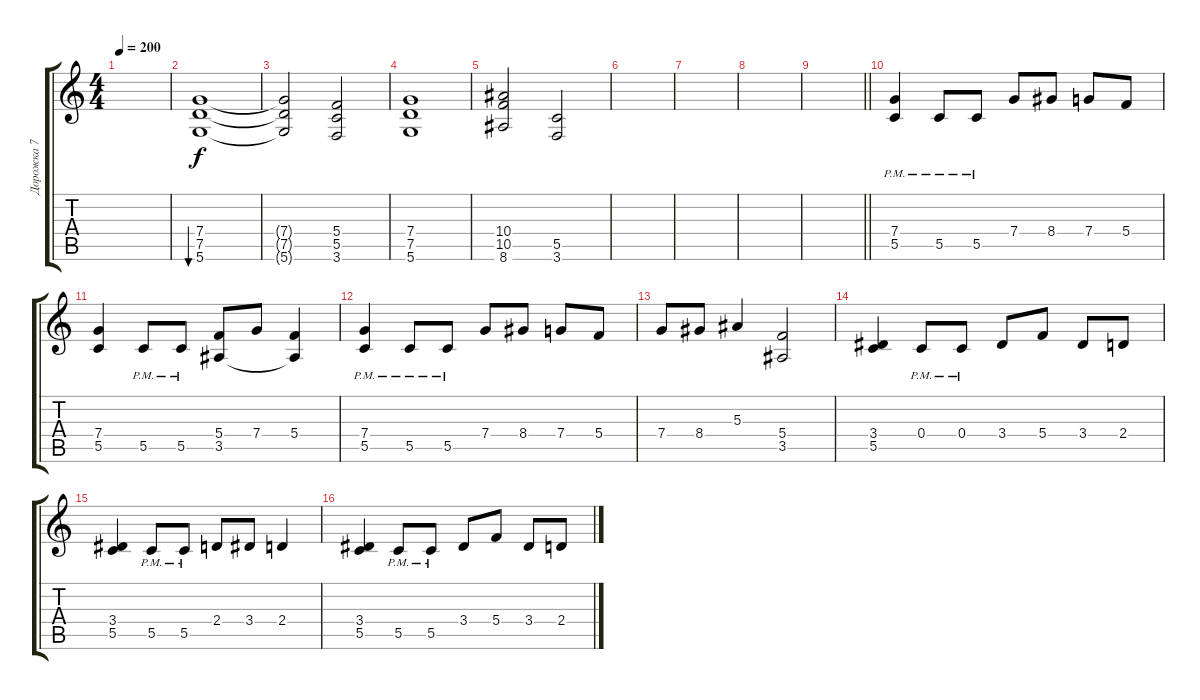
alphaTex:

\track ("Дорожка 7" "Дорожка 7") {instrument overdrivenguitar}
\staff {score tabs}
\tuning (D4 A3 F3 C3 G2 D2) {hide}
\ts (4 4)
\tempo 200
\clef g2
\ks c
|
(7.4 7.5 5.6).1{bu 240} |
(7.4{t} 7.5{t} 5.6{t}).2 (5.4 5.5 3.6).2 |
(7.4 7.5 5.6).1 |
(10.4 10.5 8.6).2 (5.5 3.6).2 |
|
|
|
\barLineRight lightlight
|
\section ("" "")
(7.4 5.5{pm}).4 5.5{pm}.8 5.5{pm}.8 7.4.8 8.4.8 7.4.8 5.4.8 |
(7.4 5.5).4 5.5{pm}.8 5.5{pm}.8 (5.4 3.5).8 7.4.8 (5.4 3.5{t}).4 |
(7.4 5.5{pm}).4 5.5{pm}.8 5.5{pm}.8 7.4.8 8.4.8 7.4.8 5.4.8 |
7.4.8 8.4.8 5.3.4 (5.4 3.5).2 |
(3.4 5.5).4 0.4{pm}.8 0.4{pm}.8 3.4.8 5.4.8 3.4.8 2.4.8 |
(3.4 5.5).4 5.5{pm}.8 5.5{pm}.8 2.4.8 3.4.8 2.4.4 |
(3.4 5.5).4 5.5{pm}.8 5.5{pm}.8 3.4.8 5.4.8 3.4.8 2.4.8
